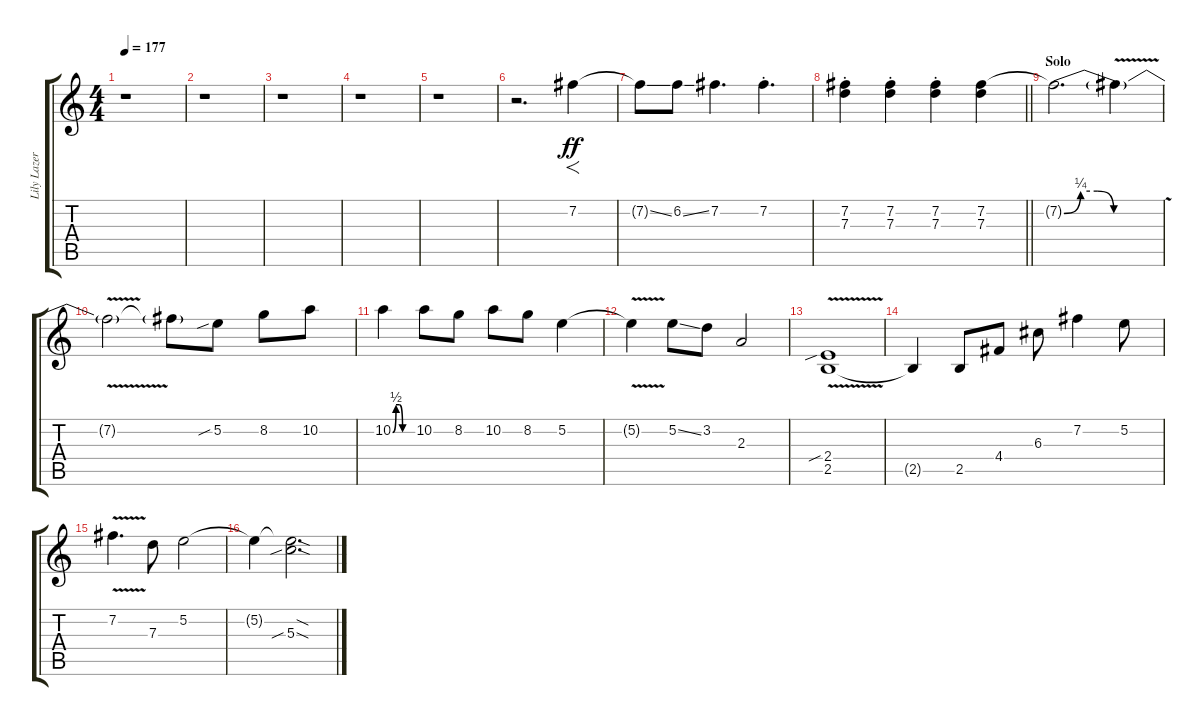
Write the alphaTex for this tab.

\track ("Lily Lazer (Guitar)" "Lily Lazer") {instrument distortionguitar}
\staff {score tabs}
\tuning (E4 B3 G3 D3 A2 E2) {hide}
\ts (4 4)
\tempo 177
\clef g2
\ks c
r.1{dy ff} |
r.1 |
r.1 |
r.1 |
r.1 |
r.2{d} 7.2.4{f} |
7.2{ss t}.8 6.2{ss}.8 7.2.4{d} 7.2{st}.4{d} |
\barLineRight lightlight
(7.2{st} 7.3{st}).4 (7.2{st} 7.3{st}).4 (7.2{st} 7.3{st}).4 (7.2 7.3).4 |
\section ("" "Solo")
7.2{be (custom 0 0 10 1 20 1 30 0 60 0) t}.2{d} 7.2{v t}.4 |
7.2{t}.2 7.2{t}.8 5.2{sib}.8 8.2.8 10.2.8 |
10.2{be (custom 0 0 10 2 20 2 30 0 60 0)}.4 10.2.8 8.2.8 10.2.8 8.2.8 5.2.4 |
5.2{v t}.4 5.2{ss}.8 3.2.8 2.3.2 |
(2.4{v sib} 2.5).1 |
2.5{t}.4 2.5.8 4.4.8 6.3.8 7.2.4 5.2.8 |
7.2{v}.4{d} 7.3.8 5.2.2 |
5.2{t}.4 (5.2{sod t} 5.3{sib sod}).2{d}
